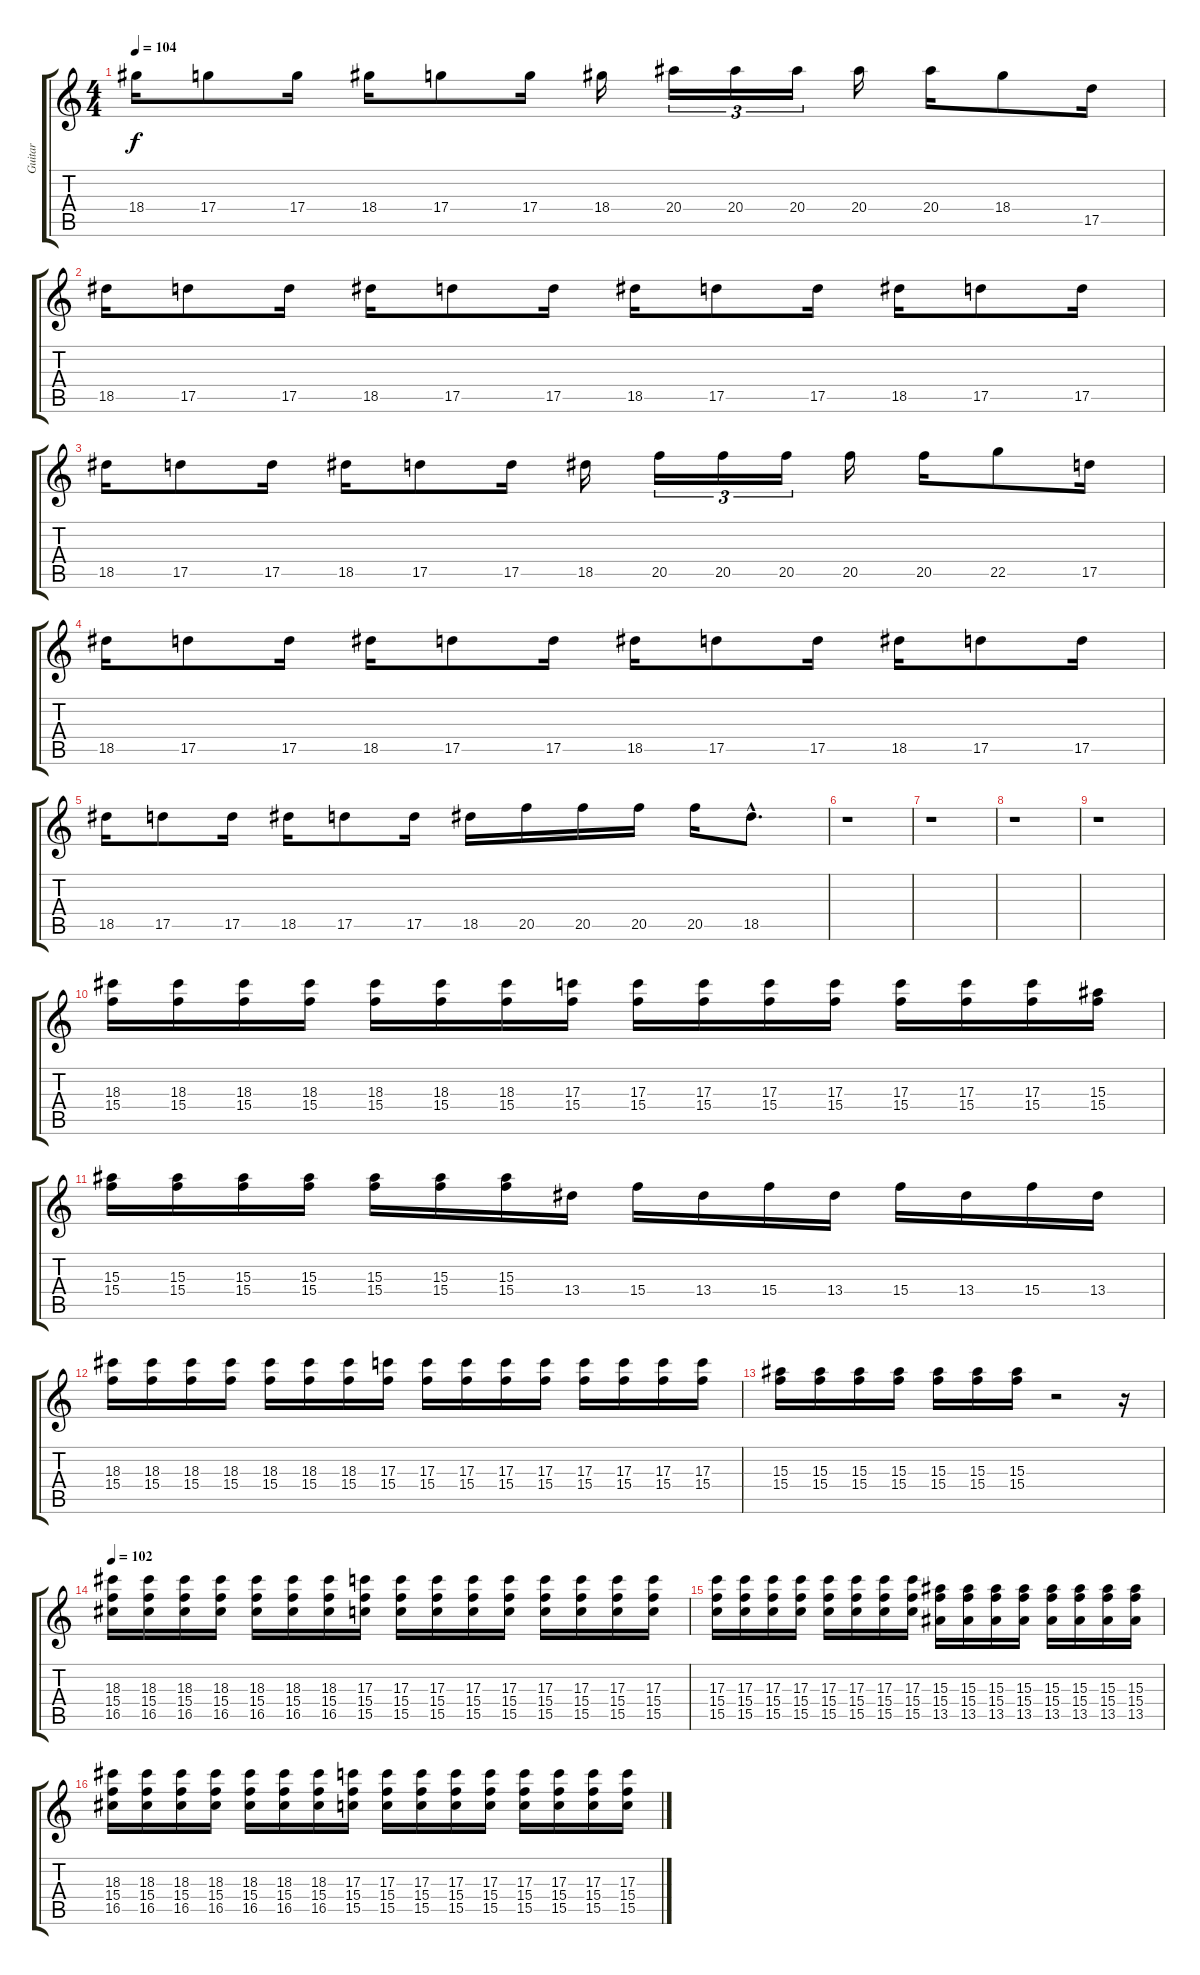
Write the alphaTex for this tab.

\track ("Guitar" "Guitar") {instrument distortionguitar}
\staff {score tabs}
\tuning (E4 B3 G3 D3 A2 E2) {hide}
\ts (4 4)
\tempo 104
\clef g2
\ks c
18.4.16{dy f} 17.4.8 17.4.16 18.4.16 17.4.8 17.4.16 18.4.16 20.4.16{tu (3 2)} 20.4.16{tu (3 2)} 20.4.16{tu (3 2)} 20.4.16 20.4.16 18.4.8 17.5.16 |
18.5.16 17.5.8 17.5.16 18.5.16 17.5.8 17.5.16 18.5.16 17.5.8 17.5.16 18.5.16 17.5.8 17.5.16 |
18.5.16 17.5.8 17.5.16 18.5.16 17.5.8 17.5.16 18.5.16 20.5.16{tu (3 2)} 20.5.16{tu (3 2)} 20.5.16{tu (3 2)} 20.5.16 20.5.16 22.5.8 17.5.16 |
18.5.16 17.5.8 17.5.16 18.5.16 17.5.8 17.5.16 18.5.16 17.5.8 17.5.16 18.5.16 17.5.8 17.5.16 |
18.5.16 17.5.8 17.5.16 18.5.16 17.5.8 17.5.16 18.5.16 20.5.16 20.5.16 20.5.16 20.5.16 18.5{hac}.8{d} |
r.1 |
r.1 |
r.1 |
r.1 |
(18.3 15.4).16{volume 14} (18.3 15.4).16 (18.3 15.4).16 (18.3 15.4).16 (18.3 15.4).16 (18.3 15.4).16 (18.3 15.4).16 (17.3 15.4).16 (17.3 15.4).16 (17.3 15.4).16 (17.3 15.4).16 (17.3 15.4).16 (17.3 15.4).16 (17.3 15.4).16 (17.3 15.4).16 (15.3 15.4).16 |
(15.3 15.4).16 (15.3 15.4).16 (15.3 15.4).16 (15.3 15.4).16 (15.3 15.4).16 (15.3 15.4).16 (15.3 15.4).16 13.4.16 15.4.16 13.4.16 15.4.16 13.4.16 15.4.16 13.4.16 15.4.16 13.4.16 |
(18.3 15.4).16 (18.3 15.4).16 (18.3 15.4).16 (18.3 15.4).16 (18.3 15.4).16 (18.3 15.4).16 (18.3 15.4).16 (17.3 15.4).16 (17.3 15.4).16 (17.3 15.4).16 (17.3 15.4).16 (17.3 15.4).16 (17.3 15.4).16 (17.3 15.4).16 (17.3 15.4).16 (17.3 15.4).16 |
(15.3 15.4).16 (15.3 15.4).16 (15.3 15.4).16 (15.3 15.4).16 (15.3 15.4).16 (15.3 15.4).16 (15.3 15.4).16 r.2 r.16 |
\tempo 102
(18.3 15.4 16.5).16{volume 10} (18.3 15.4 16.5).16 (18.3 15.4 16.5).16 (18.3 15.4 16.5).16 (18.3 15.4 16.5).16 (18.3 15.4 16.5).16 (18.3 15.4 16.5).16 (17.3 15.4 15.5).16 (17.3 15.4 15.5).16 (17.3 15.4 15.5).16 (17.3 15.4 15.5).16 (17.3 15.4 15.5).16 (17.3 15.4 15.5).16 (17.3 15.4 15.5).16 (17.3 15.4 15.5).16 (17.3 15.4 15.5).16 |
(17.3 15.4 15.5).16 (17.3 15.4 15.5).16 (17.3 15.4 15.5).16 (17.3 15.4 15.5).16 (17.3 15.4 15.5).16 (17.3 15.4 15.5).16 (17.3 15.4 15.5).16 (17.3 15.4 15.5).16 (15.3 15.4 13.5).16 (15.3 15.4 13.5).16 (15.3 15.4 13.5).16 (15.3 15.4 13.5).16 (15.3 15.4 13.5).16 (15.3 15.4 13.5).16 (15.3 15.4 13.5).16 (15.3 15.4 13.5).16 |
(18.3 15.4 16.5).16 (18.3 15.4 16.5).16 (18.3 15.4 16.5).16 (18.3 15.4 16.5).16 (18.3 15.4 16.5).16 (18.3 15.4 16.5).16 (18.3 15.4 16.5).16 (17.3 15.4 15.5).16 (17.3 15.4 15.5).16 (17.3 15.4 15.5).16 (17.3 15.4 15.5).16 (17.3 15.4 15.5).16 (17.3 15.4 15.5).16 (17.3 15.4 15.5).16 (17.3 15.4 15.5).16 (17.3 15.4 15.5).16
